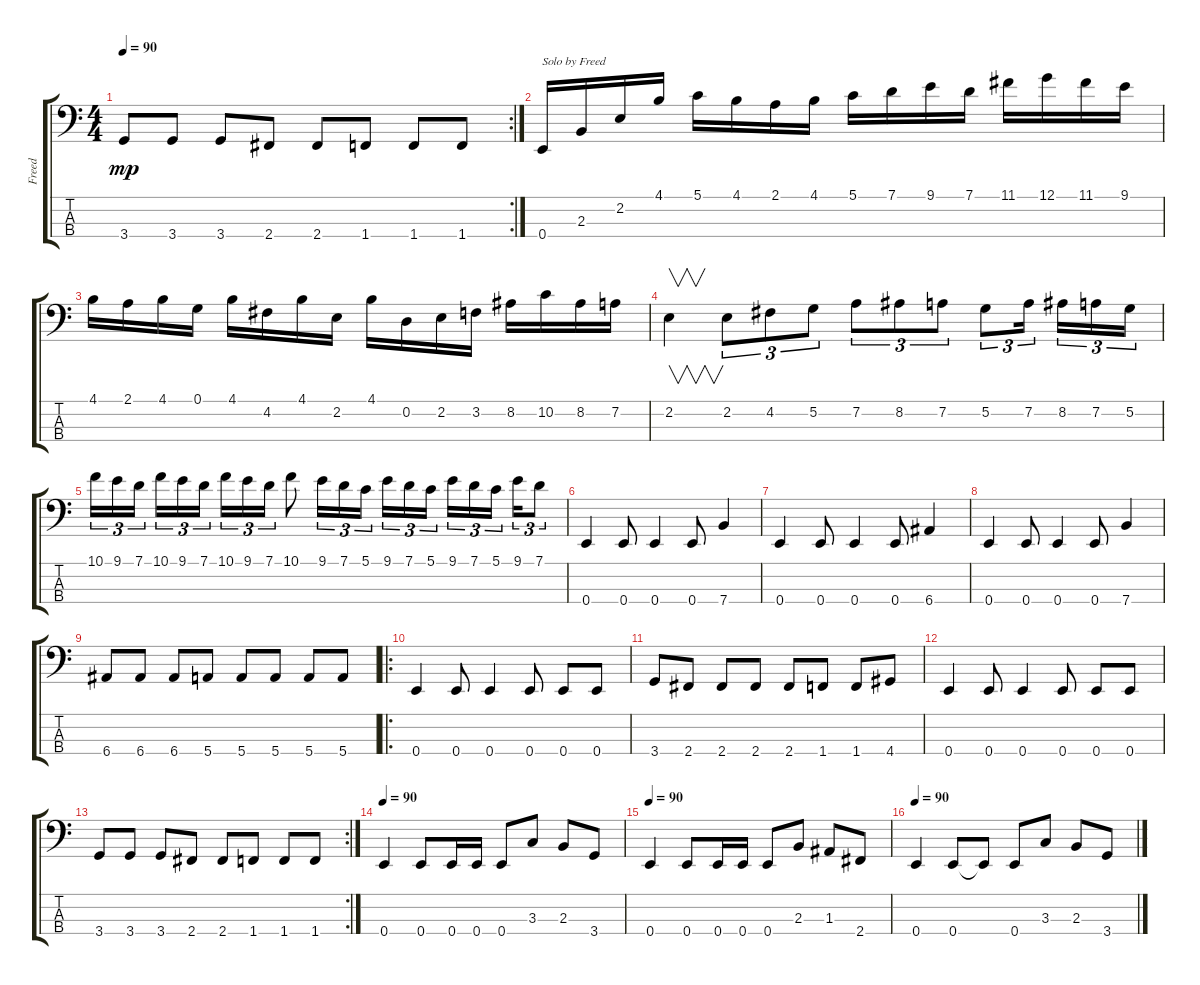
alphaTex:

\track ("Freed" "Freed") {instrument electricbassfinger}
\staff {score tabs}
\tuning (G2 D2 A1 E1) {hide}
\rc 2
\ts (4 4)
\tempo 90
\clef f4
\ks c
3.4.8{dy mp} 3.4.8 3.4.8 2.4.8 2.4.8 1.4.8 1.4.8 1.4.8 |
0.4.16{txt "Solo by Freed"} 2.3.16 2.2.16 4.1.16 5.1.16 4.1.16 2.1.16 4.1.16 5.1.16 7.1.16 9.1.16 7.1.16 11.1.16 12.1.16 11.1.16 9.1.16 |
4.1.16 2.1.16 4.1.16 0.1.16 4.1.16 4.2.16 4.1.16 2.2.16 4.1.16 0.2.16 2.2.16 3.2.16 8.2.16 10.2.16 8.2.16 7.2.16 |
2.2.4{v} 2.2.8{tu (3 2)} 4.2.8{tu (3 2)} 5.2.8{tu (3 2)} 7.2.8{tu (3 2)} 8.2.8{tu (3 2)} 7.2.8{tu (3 2)} 5.2.8{tu (3 2)} 7.2.16{tu (3 2)} 8.2.16{tu (3 2)} 7.2.16{tu (3 2)} 5.2.16{tu (3 2)} |
10.1.16{tu (3 2)} 9.1.16{tu (3 2)} 7.1.16{tu (3 2)} 10.1.16{tu (3 2)} 9.1.16{tu (3 2)} 7.1.16{tu (3 2)} 10.1.16{tu (3 2)} 9.1.16{tu (3 2)} 7.1.16{tu (3 2)} 10.1.8 9.1.16{tu (3 2)} 7.1.16{tu (3 2)} 5.1.16{tu (3 2)} 9.1.16{tu (3 2)} 7.1.16{tu (3 2)} 5.1.16{tu (3 2)} 9.1.16{tu (3 2)} 7.1.16{tu (3 2)} 5.1.16{tu (3 2)} 9.1.16{tu (3 2)} 7.1.8{tu (3 2)} |
0.4.4 0.4.8 0.4.4 0.4.8 7.4.4 |
0.4.4 0.4.8 0.4.4 0.4.8 6.4.4 |
0.4.4 0.4.8 0.4.4 0.4.8 7.4.4 |
6.4.8 6.4.8 6.4.8 5.4.8 5.4.8 5.4.8 5.4.8 5.4.8 |
\ro
0.4.4 0.4.8 0.4.4 0.4.8 0.4.8 0.4.8 |
3.4.8 2.4.8 2.4.8 2.4.8 2.4.8 1.4.8 1.4.8 4.4.8 |
0.4.4 0.4.8 0.4.4 0.4.8 0.4.8 0.4.8 |
\rc 2
3.4.8 3.4.8 3.4.8 2.4.8 2.4.8 1.4.8 1.4.8 1.4.8 |
\tempo 90
0.4.4 0.4.8 0.4.16 0.4.16 0.4.8 3.3.8 2.3.8 3.4.8 |
\tempo 90
0.4.4 0.4.8 0.4.16 0.4.16 0.4.8 2.3.8 1.3.8 2.4.8 |
\tempo 90
0.4.4 0.4.8 0.4{t}.8 0.4.8 3.3.8 2.3.8 3.4.8
